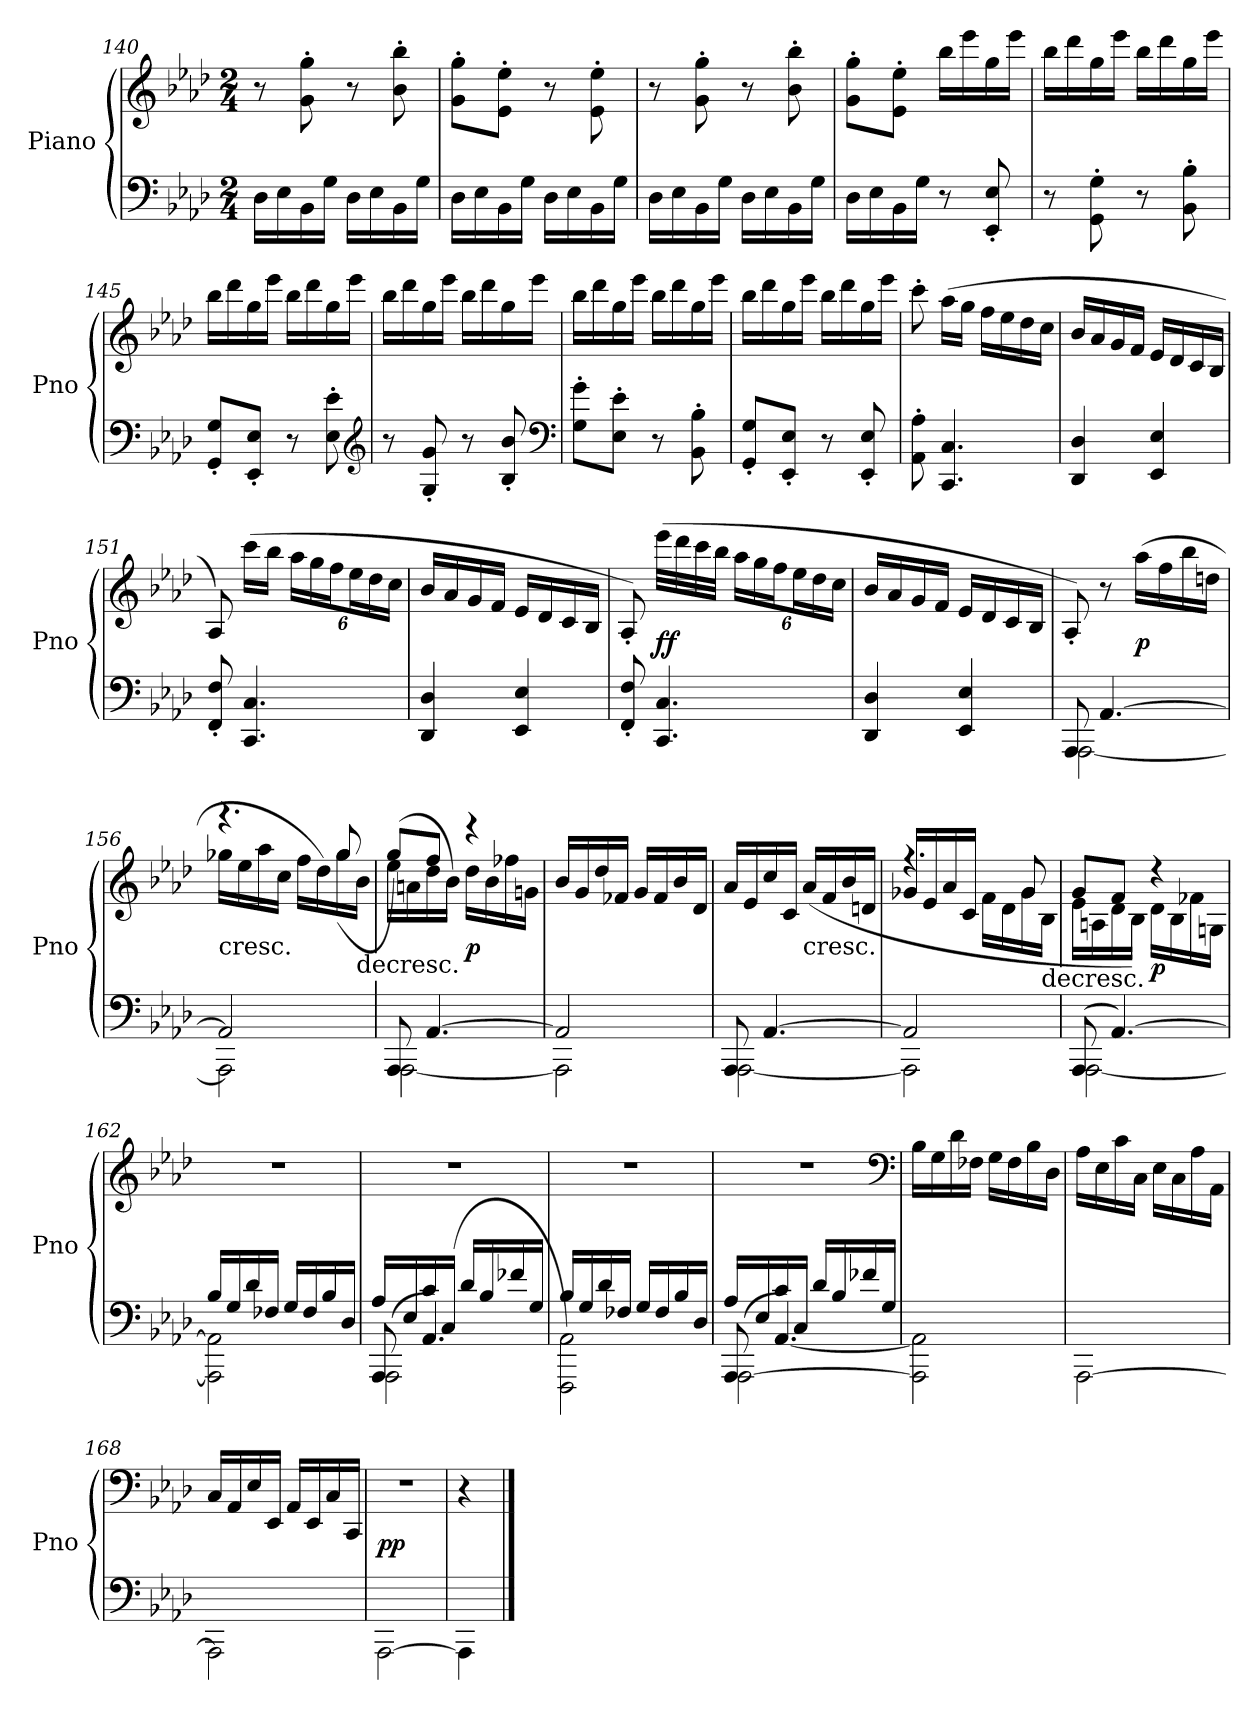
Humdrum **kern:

**kern	**kern	**dynam
*part1	*part1	*part1
*staff2	*staff1	*staff1/2
*I"Piano	*	*
*I'Pno	*	*
*clefF4	*clefG2	*
*k[b-e-a-d-]	*k[b-e-a-d-]	*
*A-:	*A-:	*
*M2/4	*M2/4	*
=140	=140	=140
16D-\LL	8r	.
16E-\	.	.
16BB-\	8g'\ 8gg'\	.
16G\JJ	.	.
16D-\LL	8r	.
16E-\	.	.
16BB-\	8b-'\ 8bb-'\	.
16G\JJ	.	.
=141	=141	=141
16D-\LL	8g'\ 8gg'\L	.
16E-\	.	.
16BB-\	8e-'\ 8ee-'\J	.
16G\JJ	.	.
16D-\LL	8r	.
16E-\	.	.
16BB-\	8e-'\ 8ee-'\	.
16G\JJ	.	.
=142	=142	=142
16D-\LL	8r	.
16E-\	.	.
16BB-\	8g'\ 8gg'\	.
16G\JJ	.	.
16D-\LL	8r	.
16E-\	.	.
16BB-\	8b-'\ 8bb-'\	.
16G\JJ	.	.
=143	=143	=143
16D-\LL	8g'\ 8gg'\L	.
16E-\	.	.
16BB-\	8e-'\ 8ee-'\J	.
16G\JJ	.	.
8r	16bb-\LL	.
.	16eee-\	.
8EE-'/ 8E-'/	16gg\	.
.	16eee-\JJ	.
=144	=144	=144
8r	16bb-\LL	.
.	16ddd-\	.
8GG'\ 8G'\	16gg\	.
.	16eee-\JJ	.
8r	16bb-\LL	.
.	16ddd-\	.
8BB-'\ 8B-'\	16gg\	.
.	16eee-\JJ	.
=145	=145	=145
8GG'/ 8G'/L	16bb-\LL	.
.	16ddd-\	.
8EE-'/ 8E-'/J	16gg\	.
.	16eee-\JJ	.
8r	16bb-\LL	.
.	16ddd-\	.
8E-'\ 8e-'\	16gg\	.
.	16eee-\JJ	.
*clefG2	*	*
=146	=146	=146
8r	16bb-\LL	.
.	16ddd-\	.
8G'/ 8g'/	16gg\	.
.	16eee-\JJ	.
8r	16bb-\LL	.
.	16ddd-\	.
8B-'/ 8b-'/	16gg\	.
.	16eee-\JJ	.
*clefF4	*	*
=147	=147	=147
8G'\ 8g'\L	16bb-\LL	.
.	16ddd-\	.
8E-'\ 8e-'\J	16gg\	.
.	16eee-\JJ	.
8r	16bb-\LL	.
.	16ddd-\	.
8BB-'\ 8B-'\	16gg\	.
.	16eee-\JJ	.
=148	=148	=148
8GG'/ 8G'/L	16bb-\LL	.
.	16ddd-\	.
8EE-'/ 8E-'/J	16gg\	.
.	16eee-\JJ	.
8r	16bb-\LL	.
.	16ddd-\	.
8EE-'/ 8E-'/	16gg\	.
.	16eee-\JJ	.
=149	=149	=149
8AA-'\ 8A-'\	8ccc'\	.
4.CC/ 4.C/	(16aa-\LL	.
.	16gg\JJ	.
.	16ff\LL	.
.	16ee-\	.
.	16dd-\	.
.	16cc\JJ	.
=150	=150	=150
4DD-/ 4D-/	16b-/LL	.
.	16a-/	.
.	16g/	.
.	16f/JJ	.
4EE-/ 4E-/	16e-/LL	.
.	16d-/	.
.	16c/	.
.	16B-/JJ	.
=151	=151	=151
8FF'/ 8F'/	8A-/)	.
4.CC/ 4.C/	(16ccc\LL	.
.	16bb-\JJ	.
.	24aa-\LL	.
.	24gg\	.
.	24ff\J	.
.	24ee-\L	.
.	24dd-\	.
.	24cc\JJ	.
=152	=152	=152
4DD-/ 4D-/	16b-/LL	.
.	16a-/	.
.	16g/	.
.	16f/JJ	.
4EE-/ 4E-/	16e-/LL	.
.	16d-/	.
.	16c/	.
.	16B-/JJ	.
=153	=153	=153
8FF'/ 8F'/	8A-'/)	.
4.CC/ 4.C/	(32eee-\LLL	ff
.	32ddd-\	.
.	32ccc\	.
.	32bb-\JJJ	.
.	24aa-\LL	.
.	24gg\	.
.	24ff\J	.
.	24ee-\L	.
.	24dd-\	.
.	24cc\JJ	.
=154	=154	=154
4DD-/ 4D-/	16b-/LL	.
.	16a-/	.
.	16g/	.
.	16f/JJ	.
4EE-/ 4E-/	16e-/LL	.
.	16d-/	.
.	16c/	.
.	16B-/JJ	.
=155	=155	=155
*^	*	*
8AAA-/	[2AAA-\	8A-'/)	.
[4.AA-/	.	8r	.
.	.	(16aa-\LL	p
.	.	16ff\	.
.	.	16bb-\	.
.	.	16ddn\JJ	.
=156	=156	=156	=156
*	*	*^	*
!	!	!LO:TX:c:t=cresc.	!	!
2AA-/]	2AAA-\]	4.r	16gg-X\LL	.
.	.	.	16ee-\	.
.	.	.	16aa-\	.
.	.	.	16cc\JJ	.
.	.	.	16ff\LL	.
.	.	.	16dd-\)	.
.	.	8gg-/	(16gg-\	.
!	!	!	!LO:TX:c:t=decresc.	!
.	.	.	16b-\JJ	.
=157	=157	=157	=157	=157
8AAA-/	[2AAA-\	(8gg/L)	16ee-\LL	.
.	.	.	16an\	.
[4.AA-/	.	8ff/J	16dd-\	.
.	.	.	16b-\JJ)	.
.	.	4r	16dd-\LL	p
.	.	.	16b-\	.
.	.	.	16ff-X\	.
.	.	.	16gn\JJ	.
*	*	*v	*v	*
=158	=158	=158	=158
2AA-/]	2AAA-\]	16b-/LL	.
.	.	16g/	.
.	.	16dd-/	.
.	.	16f-X/JJ	.
.	.	16g/LL	.
.	.	16f-/	.
.	.	16b-/	.
.	.	16d-/JJ	.
=159	=159	=159	=159
8AAA-/	[2AAA-\	16a-/LL	.
.	.	16e-/	.
[4.AA-/	.	16cc/	.
.	.	16c/JJ	.
!	!	!LO:TX:c:t=cresc.	!
.	.	(16a-/LL	.
.	.	16f/	.
.	.	16b-/	.
.	.	16dn/JJ	.
=160	=160	=160	=160
*	*	*^	*
2AA-/]	2AAA-\]	4.r	16g-X/LL	.
.	.	.	16e-/	.
.	.	.	16a-/	.
.	.	.	16c/JJ	.
.	.	.	16f\LL	.
.	.	.	16d-\	.
.	.	8g-/	16g-\	.
!	!	!	!LO:TX:c:t=decresc.	!
.	.	.	16B-\JJ	.
=161	=161	=161	=161	=161
(8AAA-/	[2AAA-\	8g/L	16e-\LL	.
.	.	.	16An\	.
[4.AA-/)	.	8f/J	16d-\	.
.	.	.	16B-\JJ)	.
.	.	4r	16d-\LL	p
.	.	.	16B-\	.
.	.	.	16f-X\	.
.	.	.	16Gn\JJ	.
*	*	*v	*v	*
=162	=162	=162	=162
16B-/LL	2AAA-]\ 2AA-]\	2r	.
16G/	.	.	.
16d-/	.	.	.
16F-X/JJ	.	.	.
16G/LL	.	.	.
16F-/	.	.	.
16B-/	.	.	.
16D-/JJ	.	.	.
=163	=163	=163	=163
*	*^	*	*
16A-/LL	8AAA-/	(2AAA-\	2r	.
16E-/	.	.	.	.
16c/	4.AA-/)	.	.	.
(16C/JJ	.	.	.	.
16d-/LL	.	.	.	.
16B-/	.	.	.	.
16f-X/	.	.	.	.
16G/JJ	.	.	.	.
*	*v	*v	*	*
=164	=164	=164	=164
16B-/LL	2FFF\ 2AA-\)	2r	.
16G/	.	.	.
16d-/	.	.	.
16F-X/JJ	.	.	.
16G/LL	.	.	.
16F-/	.	.	.
16B-/	.	.	.
16D-/JJ	.	.	.
=165	=165	=165	=165
*	*^	*	*
16A-/LL	8AAA-/	([2AAA-\	2r	.
16E-/	.	.	.	.
16c/	[4.AA-/)	.	.	.
16C/JJ	.	.	.	.
16d-/LL	.	.	.	.
16B-/	.	.	.	.
16f-X/	.	.	.	.
16G/JJ	.	.	.	.
*v	*v	*v	*	*
*	*clefF4	*
=166	=166	=166
2AAA-]\ 2AA-]\	16B-\LL	.
.	16G\	.
.	16d-\	.
.	16F-X\JJ	.
.	16G\LL	.
.	16F-\	.
.	16B-\	.
.	16D-\JJ	.
=167	=167	=167
[2AAA-\	16A-\LL	.
.	16E-\	.
.	16c\	.
.	16C\JJ	.
.	16E-\LL	.
.	16C\	.
.	16A-\	.
.	16AA-\JJ	.
=168	=168	=168
2AAA-\]	16C/LL	.
.	16AA-/	.
.	16E-/	.
.	16EE-/JJ	.
.	16AA-/LL	.
.	16EE-/	.
.	16C/	.
.	16CC/JJ	.
=169	=169	=169
[2AAA-\	2r	pp
=170	=170	=170
4AAA-\]	4r	.
==	==	==
*-	*-	*-
